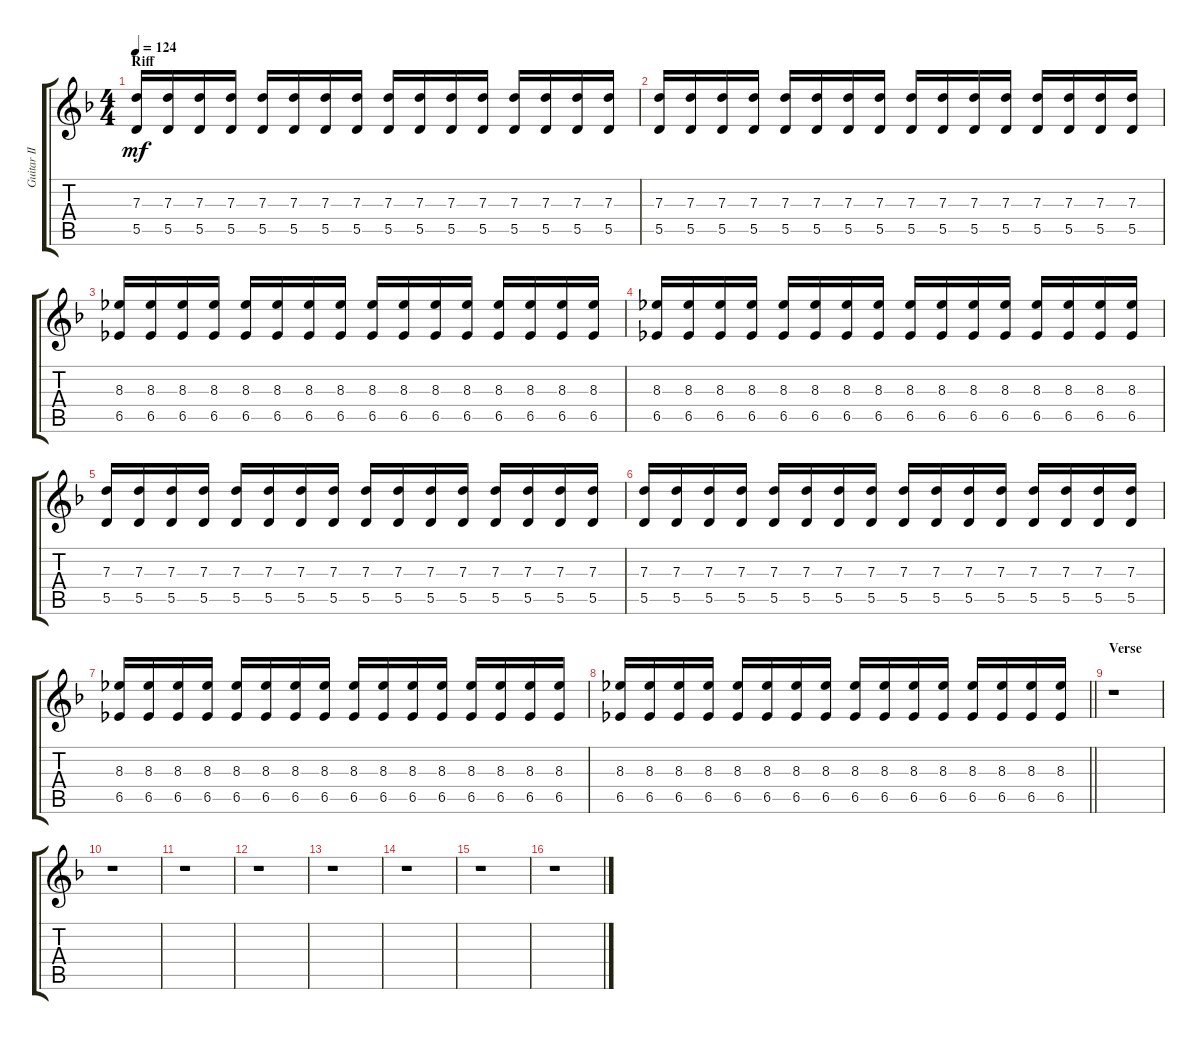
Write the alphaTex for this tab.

\track ("Guitar II" "Guitar II") {instrument distortionguitar}
\staff {score tabs}
\tuning (E4 B3 G3 D3 A2 D2) {hide}
\ts (4 4)
\section ("" "Riff")
\tempo 124
\clef g2
\ks dminor
(7.3 5.5).16{dy mf instrument distortionguitar} (7.3 5.5).16 (7.3 5.5).16 (7.3 5.5).16 (7.3 5.5).16 (7.3 5.5).16 (7.3 5.5).16 (7.3 5.5).16 (7.3 5.5).16 (7.3 5.5).16 (7.3 5.5).16 (7.3 5.5).16 (7.3 5.5).16 (7.3 5.5).16 (7.3 5.5).16 (7.3 5.5).16 |
(7.3 5.5).16 (7.3 5.5).16 (7.3 5.5).16 (7.3 5.5).16 (7.3 5.5).16 (7.3 5.5).16 (7.3 5.5).16 (7.3 5.5).16 (7.3 5.5).16 (7.3 5.5).16 (7.3 5.5).16 (7.3 5.5).16 (7.3 5.5).16 (7.3 5.5).16 (7.3 5.5).16 (7.3 5.5).16 |
(8.3 6.5).16 (8.3 6.5).16 (8.3 6.5).16 (8.3 6.5).16 (8.3 6.5).16 (8.3 6.5).16 (8.3 6.5).16 (8.3 6.5).16 (8.3 6.5).16 (8.3 6.5).16 (8.3 6.5).16 (8.3 6.5).16 (8.3 6.5).16 (8.3 6.5).16 (8.3 6.5).16 (8.3 6.5).16 |
(8.3 6.5).16 (8.3 6.5).16 (8.3 6.5).16 (8.3 6.5).16 (8.3 6.5).16 (8.3 6.5).16 (8.3 6.5).16 (8.3 6.5).16 (8.3 6.5).16 (8.3 6.5).16 (8.3 6.5).16 (8.3 6.5).16 (8.3 6.5).16 (8.3 6.5).16 (8.3 6.5).16 (8.3 6.5).16 |
(7.3 5.5).16 (7.3 5.5).16 (7.3 5.5).16 (7.3 5.5).16 (7.3 5.5).16 (7.3 5.5).16 (7.3 5.5).16 (7.3 5.5).16 (7.3 5.5).16 (7.3 5.5).16 (7.3 5.5).16 (7.3 5.5).16 (7.3 5.5).16 (7.3 5.5).16 (7.3 5.5).16 (7.3 5.5).16 |
(7.3 5.5).16 (7.3 5.5).16 (7.3 5.5).16 (7.3 5.5).16 (7.3 5.5).16 (7.3 5.5).16 (7.3 5.5).16 (7.3 5.5).16 (7.3 5.5).16 (7.3 5.5).16 (7.3 5.5).16 (7.3 5.5).16 (7.3 5.5).16 (7.3 5.5).16 (7.3 5.5).16 (7.3 5.5).16 |
(8.3 6.5).16 (8.3 6.5).16 (8.3 6.5).16 (8.3 6.5).16 (8.3 6.5).16 (8.3 6.5).16 (8.3 6.5).16 (8.3 6.5).16 (8.3 6.5).16 (8.3 6.5).16 (8.3 6.5).16 (8.3 6.5).16 (8.3 6.5).16 (8.3 6.5).16 (8.3 6.5).16 (8.3 6.5).16 |
\barLineRight lightlight
(8.3 6.5).16 (8.3 6.5).16 (8.3 6.5).16 (8.3 6.5).16 (8.3 6.5).16 (8.3 6.5).16 (8.3 6.5).16 (8.3 6.5).16 (8.3 6.5).16 (8.3 6.5).16 (8.3 6.5).16 (8.3 6.5).16 (8.3 6.5).16 (8.3 6.5).16 (8.3 6.5).16 (8.3 6.5).16 |
\section ("" "Verse")
r.1 |
r.1 |
r.1 |
r.1 |
r.1 |
r.1 |
r.1 |
r.1
